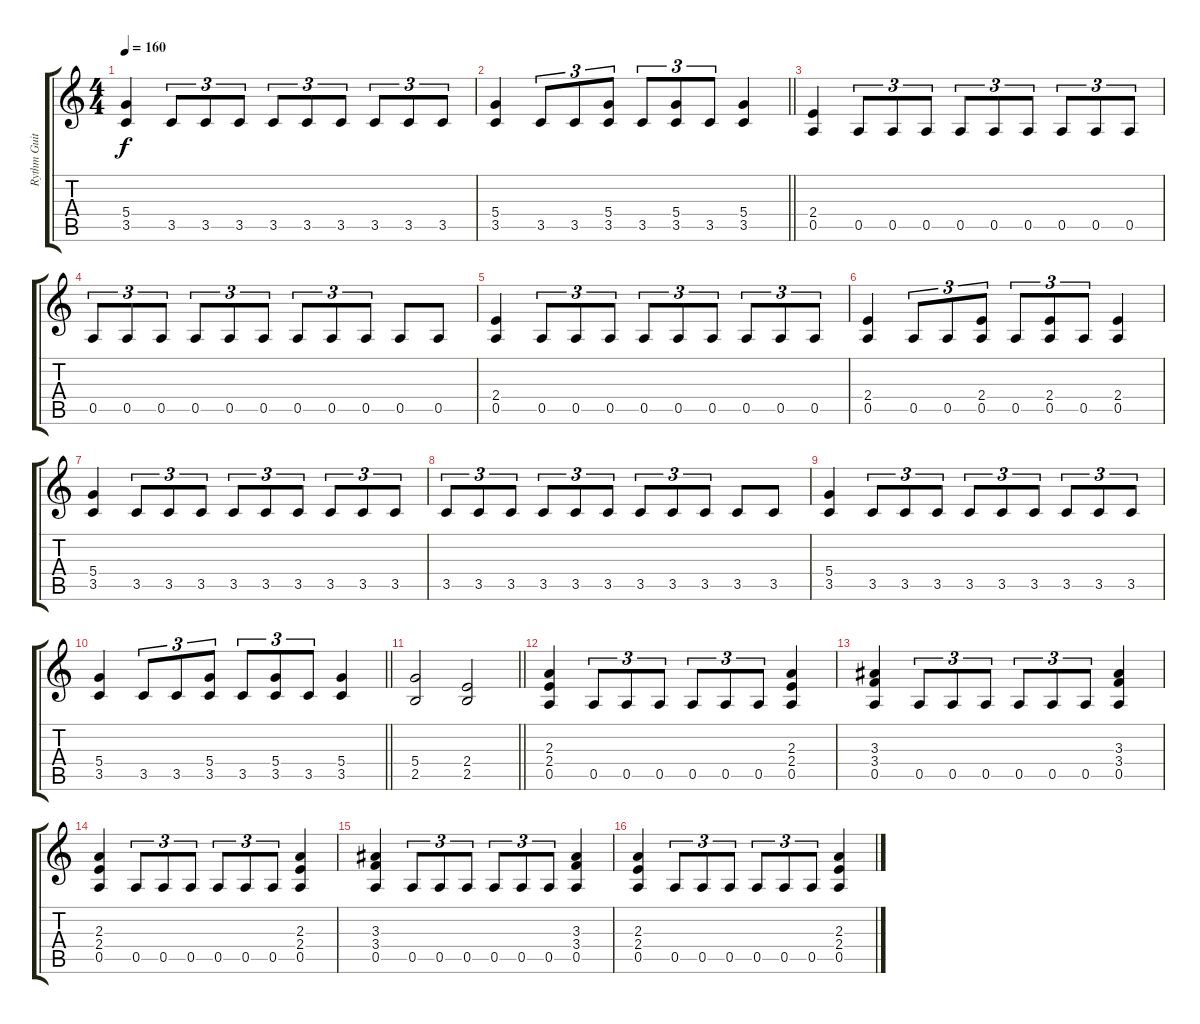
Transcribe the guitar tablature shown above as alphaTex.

\track ("Rythm Guitar" "Rythm Guit") {instrument distortionguitar}
\staff {score tabs}
\tuning (E4 B3 G3 D3 A2 E2) {hide}
\ts (4 4)
\tempo 160
\clef g2
\ks c
(5.4 3.5).4{dy f} 3.5.8{tu (3 2)} 3.5.8{tu (3 2)} 3.5.8{tu (3 2)} 3.5.8{tu (3 2)} 3.5.8{tu (3 2)} 3.5.8{tu (3 2)} 3.5.8{tu (3 2)} 3.5.8{tu (3 2)} 3.5.8{tu (3 2)} |
\barLineRight lightlight
(5.4 3.5).4 3.5.8{tu (3 2)} 3.5.8{tu (3 2)} (5.4 3.5).8{tu (3 2)} 3.5.8{tu (3 2)} (5.4 3.5).8{tu (3 2)} 3.5.8{tu (3 2)} (5.4 3.5).4 |
(2.4 0.5).4 0.5.8{tu (3 2)} 0.5.8{tu (3 2)} 0.5.8{tu (3 2)} 0.5.8{tu (3 2)} 0.5.8{tu (3 2)} 0.5.8{tu (3 2)} 0.5.8{tu (3 2)} 0.5.8{tu (3 2)} 0.5.8{tu (3 2)} |
0.5.8{tu (3 2)} 0.5.8{tu (3 2)} 0.5.8{tu (3 2)} 0.5.8{tu (3 2)} 0.5.8{tu (3 2)} 0.5.8{tu (3 2)} 0.5.8{tu (3 2)} 0.5.8{tu (3 2)} 0.5.8{tu (3 2)} 0.5.8 0.5.8 |
(2.4 0.5).4 0.5.8{tu (3 2)} 0.5.8{tu (3 2)} 0.5.8{tu (3 2)} 0.5.8{tu (3 2)} 0.5.8{tu (3 2)} 0.5.8{tu (3 2)} 0.5.8{tu (3 2)} 0.5.8{tu (3 2)} 0.5.8{tu (3 2)} |
(2.4 0.5).4 0.5.8{tu (3 2)} 0.5.8{tu (3 2)} (2.4 0.5).8{tu (3 2)} 0.5.8{tu (3 2)} (2.4 0.5).8{tu (3 2)} 0.5.8{tu (3 2)} (2.4 0.5).4 |
(5.4 3.5).4 3.5.8{tu (3 2)} 3.5.8{tu (3 2)} 3.5.8{tu (3 2)} 3.5.8{tu (3 2)} 3.5.8{tu (3 2)} 3.5.8{tu (3 2)} 3.5.8{tu (3 2)} 3.5.8{tu (3 2)} 3.5.8{tu (3 2)} |
3.5.8{tu (3 2)} 3.5.8{tu (3 2)} 3.5.8{tu (3 2)} 3.5.8{tu (3 2)} 3.5.8{tu (3 2)} 3.5.8{tu (3 2)} 3.5.8{tu (3 2)} 3.5.8{tu (3 2)} 3.5.8{tu (3 2)} 3.5.8 3.5.8 |
(5.4 3.5).4 3.5.8{tu (3 2)} 3.5.8{tu (3 2)} 3.5.8{tu (3 2)} 3.5.8{tu (3 2)} 3.5.8{tu (3 2)} 3.5.8{tu (3 2)} 3.5.8{tu (3 2)} 3.5.8{tu (3 2)} 3.5.8{tu (3 2)} |
\barLineRight lightlight
(5.4 3.5).4 3.5.8{tu (3 2)} 3.5.8{tu (3 2)} (5.4 3.5).8{tu (3 2)} 3.5.8{tu (3 2)} (5.4 3.5).8{tu (3 2)} 3.5.8{tu (3 2)} (5.4 3.5).4 |
\barLineRight lightlight
(5.4 2.5).2 (2.4 2.5).2 |
(2.3 2.4 0.5).4 0.5.8{tu (3 2)} 0.5.8{tu (3 2)} 0.5.8{tu (3 2)} 0.5.8{tu (3 2)} 0.5.8{tu (3 2)} 0.5.8{tu (3 2)} (2.3 2.4 0.5).4 |
(3.3 3.4 0.5).4 0.5.8{tu (3 2)} 0.5.8{tu (3 2)} 0.5.8{tu (3 2)} 0.5.8{tu (3 2)} 0.5.8{tu (3 2)} 0.5.8{tu (3 2)} (3.3 3.4 0.5).4 |
(2.3 2.4 0.5).4 0.5.8{tu (3 2)} 0.5.8{tu (3 2)} 0.5.8{tu (3 2)} 0.5.8{tu (3 2)} 0.5.8{tu (3 2)} 0.5.8{tu (3 2)} (2.3 2.4 0.5).4 |
(3.3 3.4 0.5).4 0.5.8{tu (3 2)} 0.5.8{tu (3 2)} 0.5.8{tu (3 2)} 0.5.8{tu (3 2)} 0.5.8{tu (3 2)} 0.5.8{tu (3 2)} (3.3 3.4 0.5).4 |
(2.3 2.4 0.5).4 0.5.8{tu (3 2)} 0.5.8{tu (3 2)} 0.5.8{tu (3 2)} 0.5.8{tu (3 2)} 0.5.8{tu (3 2)} 0.5.8{tu (3 2)} (2.3 2.4 0.5).4
